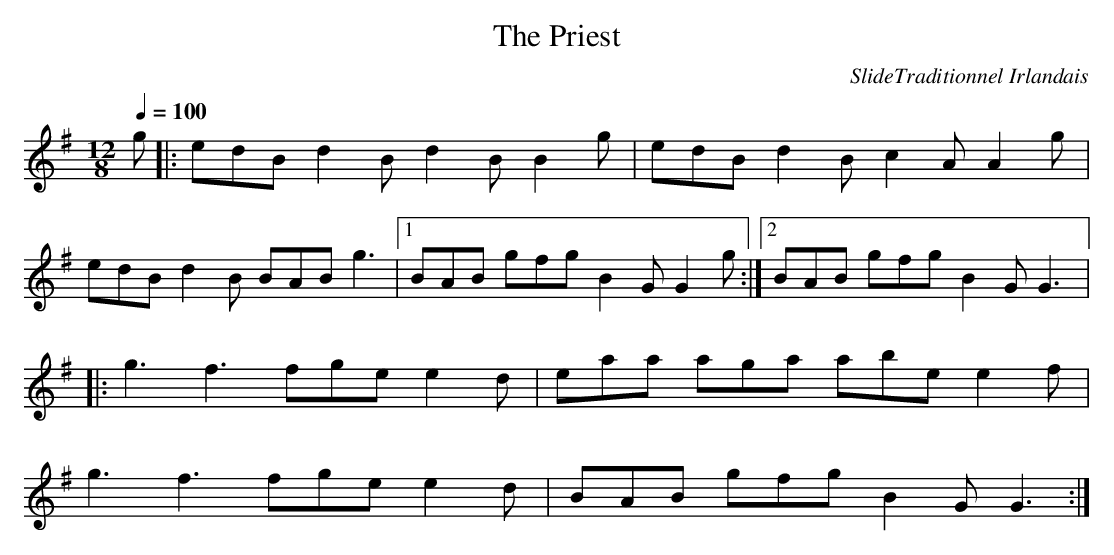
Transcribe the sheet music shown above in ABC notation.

X:1     %Music
T:The Priest     %Tune name
C:SlideTraditionnel Irlandais     %Tune composer
Q:1/4=100     %Tempo
V:1     %
     %!STAVE 0 'MŽlodie' @
     %!INSTR 'Piano 1' 0 0 @
M:12/8     %Meter
L:1/8     %
K:G
g |:edB d2 B d2 B B2 g |edB d2 B c2 A A2 g |
edB d2 B BAB g3 |[1BAB gfg B2 G G2 g :|[2BAB gfg B2 G G3 |:
g3 f3 fge e2 d |eaa aga abe e2 f |
g3 f3 fge e2 d |BAB gfg B2 G G3 :|
     %End of file
